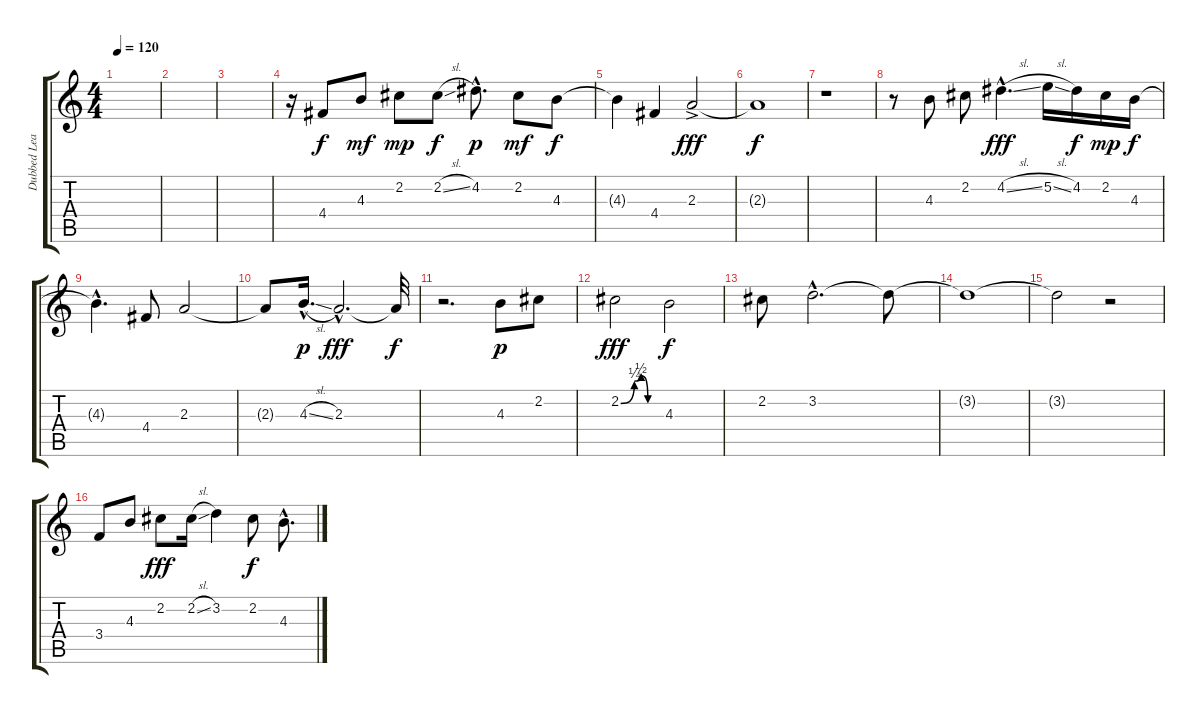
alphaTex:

\track ("Dubbed Lead" "Dubbed Lea") {instrument electricguitarjazz}
\staff {score tabs}
\tuning (E4 B3 G3 D3 A2 E2) {hide}
\ts (4 4)
\tempo 120
\clef g2
\ks c
|
|
|
r.16 4.4.8 4.3.8{dy mf} 2.2.8{dy mp} 2.2{sl}.8{dy f} 4.2{hac}.8{d dy p} 2.2.8{dy mf} 4.3.8{dy f} |
4.3{t}.4 4.4.4 2.3{ac}.2{dy fff} |
2.3{t}.1{dy f} |
r.1 |
r.8 4.3.8 2.2.8 4.2{sl hac}.4{d dy fff} 5.2{sl}.16 4.2.16{dy f} 2.2.16{dy mp} 4.3.16{dy f} |
4.3{hac t}.4{d} 4.4.8 2.3.2 |
2.3{t}.8 4.3{sl hac}.16{d dy p} 2.3{hac}.2{d dy fff} 2.3{t}.32{dy f} |
r.2{d} 4.3.8{dy p} 2.2.8 |
2.2{be (custom 0 0 20 1 30 2 40 0 60 0)}.2{dy fff} 4.3.2{dy f} |
2.2.8 3.2{hac}.2{d} 3.2{t}.8 |
3.2{t}.1 |
3.2{t}.2 r.2 |
3.4.8 4.3.8 2.2.8{dy fff} 2.2{sl}.16 3.2.4 2.2.8{dy f} 4.3{hac}.8{d}
